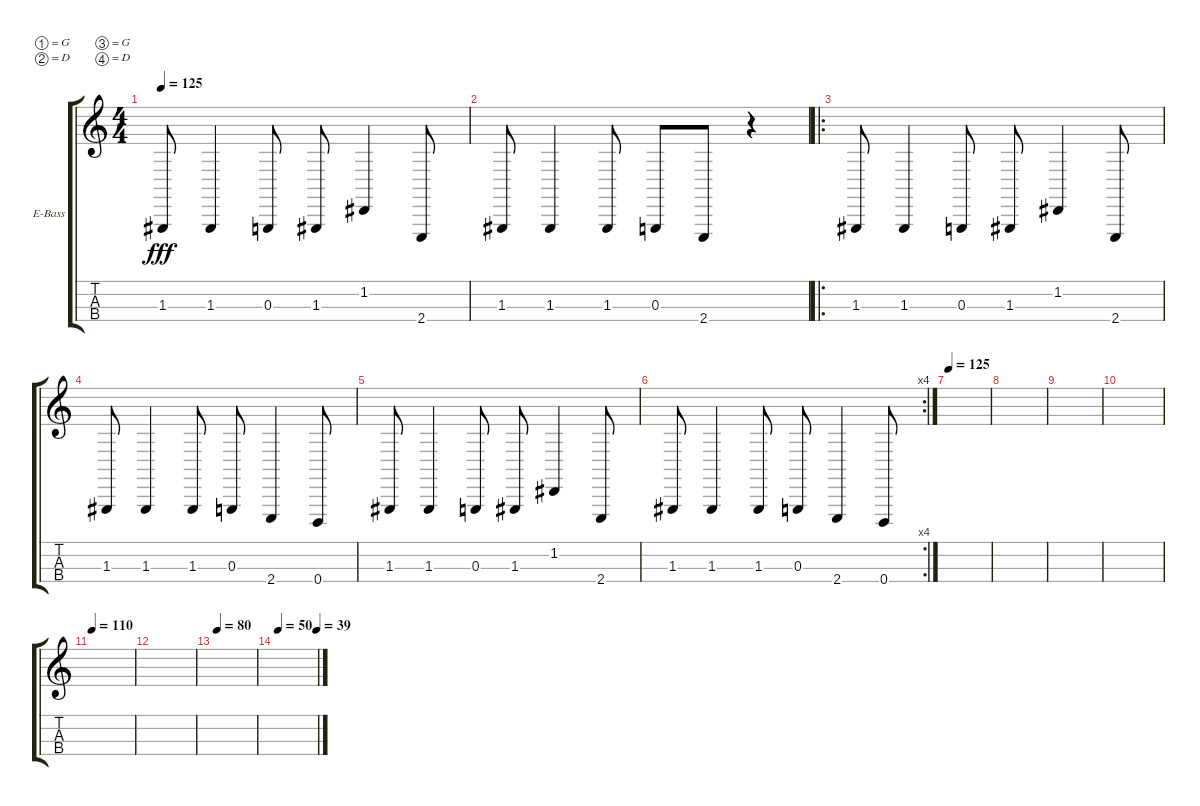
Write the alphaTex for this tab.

\bracketExtendMode groupsimilarinstruments
\firstSystemTrackNameOrientation horizontal
\otherSystemsTrackNameOrientation horizontal
\track ("James" "E-Bass") {instrument electricbassfinger}
\staff {score tabs}
\tuning (G1 D1 G0 D0)
\ts (4 4)
\tempo 125
\clef g2
\ks c
1.3.8{dy fff} 1.3.4 0.3.8 1.3.8 1.2.4 2.4.8 |
1.3.8 1.3.4 1.3.8 0.3.8 2.4.8 r.4 |
\ro
1.3.8 1.3.4 0.3.8 1.3.8 1.2.4 2.4.8 |
1.3.8 1.3.4 1.3.8 0.3.8 2.4.4 0.4.8 |
1.3.8 1.3.4 0.3.8 1.3.8 1.2.4 2.4.8 |
\rc 4
1.3.8 1.3.4 1.3.8 0.3.8 2.4.4 0.4.8 |
\tempo 125
|
|
|
|
\tempo 110
|
|
\tempo (80 0.0625)
|
\tempo (50 0.0625)
\tempo (39 1)
